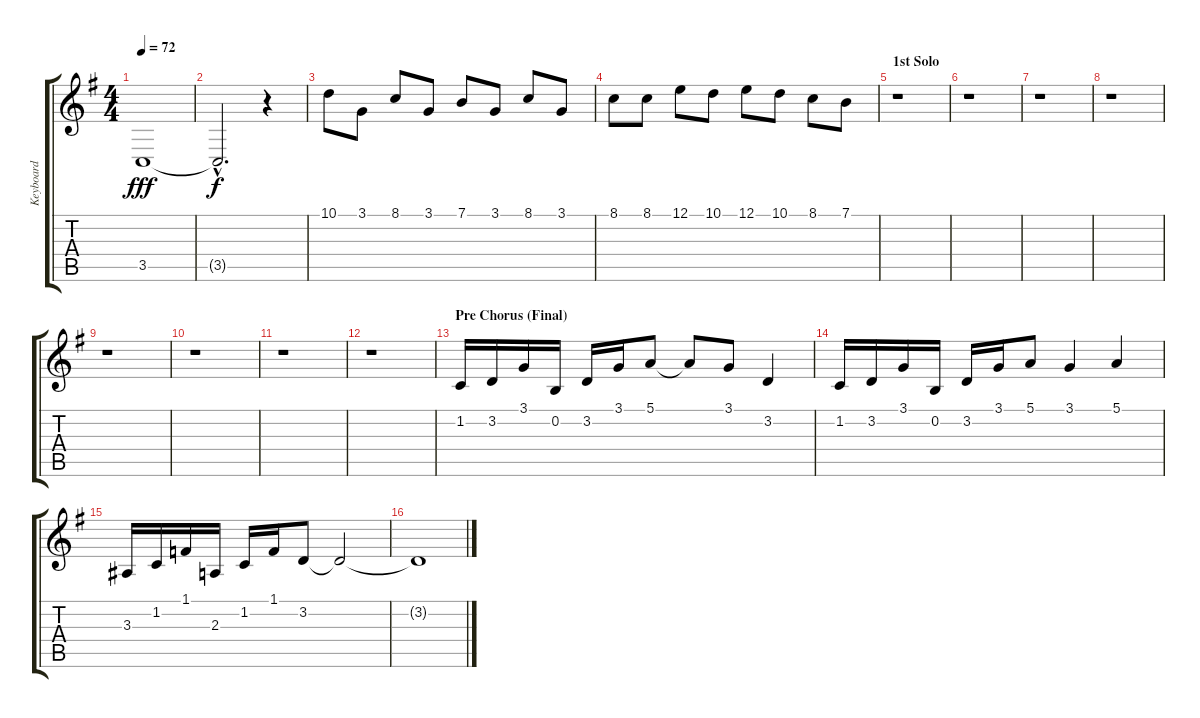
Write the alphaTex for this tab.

\track ("Keyboard" "Keyboard") {instrument lead2sawtooth}
\staff {score tabs}
\tuning (E4 B3 G3 D3 A2 E2) {hide}
\ts (4 4)
\tempo 72
\clef g2
\ks g
3.5.1{dy fff instrument synthbass2} |
3.5{hac t}.2{d dy f} r.4 |
10.1.8{instrument pad3polysynth} 3.1.8 8.1.8 3.1.8 7.1.8 3.1.8 8.1.8 3.1.8 |
8.1.8 8.1.8 12.1.8 10.1.8 12.1.8 10.1.8 8.1.8 7.1.8 |
\section ("" "1st Solo")
r.1 |
r.1 |
r.1 |
r.1 |
r.1 |
r.1 |
r.1 |
r.1 |
\section ("" "Pre Chorus (Final)")
1.2.16 3.2.16 3.1.16 0.2.16 3.2.16 3.1.16 5.1.8 5.1{t}.8 3.1.8 3.2.4 |
1.2.16 3.2.16 3.1.16 0.2.16 3.2.16 3.1.16 5.1.8 3.1.4 5.1.4 |
3.3.16 1.2.16 1.1.16 2.3.16 1.2.16 1.1.16 3.2.8 3.2{t}.2 |
3.2{t}.1
